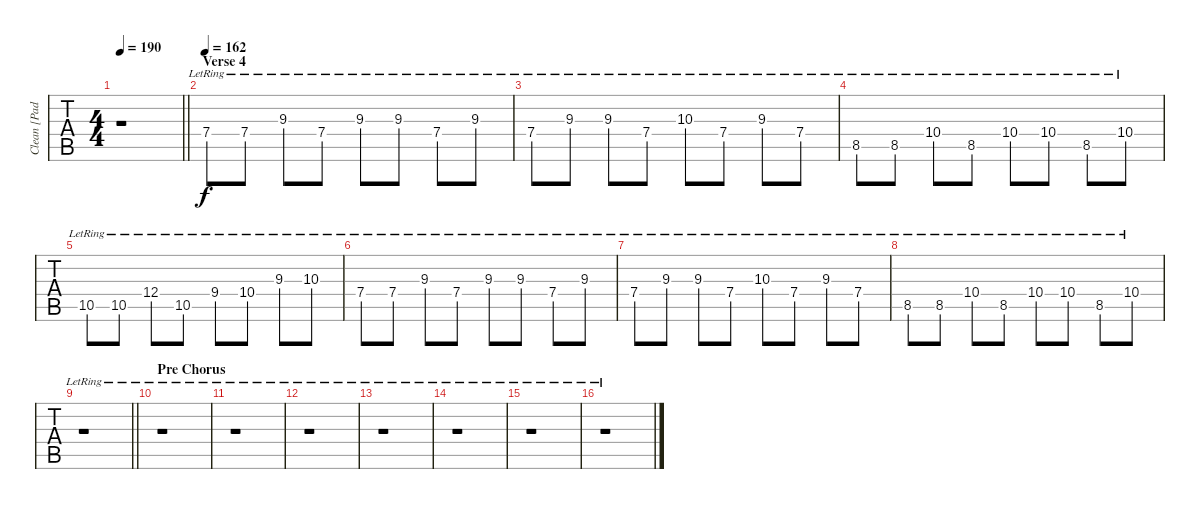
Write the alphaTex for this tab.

\track ("Clean [Padge]" "Clean [Pad") {instrument electricguitarclean}
\staff {tabs}
\tuning (D4 A3 F3 C3 G2 C2) {hide}
\ts (4 4)
\tempo 190
\clef g2
\barLineRight lightlight
\ks c
r.1{dy f} |
\section ("" "Verse 4")
\tempo 162
7.4{lr}.8 7.4{lr}.8 9.3{lr}.8 7.4{lr}.8 9.3{lr}.8 9.3{lr}.8 7.4{lr}.8 9.3{lr}.8 |
7.4{lr}.8 9.3{lr}.8 9.3{lr}.8 7.4{lr}.8 10.3{lr}.8 7.4{lr}.8 9.3{lr}.8 7.4{lr}.8 |
8.5{lr}.8 8.5{lr}.8 10.4{lr}.8 8.5{lr}.8 10.4{lr}.8 10.4{lr}.8 8.5{lr}.8 10.4{lr}.8 |
10.5{lr}.8 10.5{lr}.8 12.4{lr}.8 10.5{lr}.8 9.4{lr}.8 10.4{lr}.8 9.3{lr}.8 10.3{lr}.8 |
7.4{lr}.8 7.4{lr}.8 9.3{lr}.8 7.4{lr}.8 9.3{lr}.8 9.3{lr}.8 7.4{lr}.8 9.3{lr}.8 |
7.4{lr}.8 9.3{lr}.8 9.3{lr}.8 7.4{lr}.8 10.3{lr}.8 7.4{lr}.8 9.3{lr}.8 7.4{lr}.8 |
8.5{lr}.8 8.5{lr}.8 10.4{lr}.8 8.5{lr}.8 10.4{lr}.8 10.4{lr}.8 8.5{lr}.8 10.4{lr}.8 |
\barLineRight lightlight
r.1 |
\section ("" "Pre Chorus")
r.1 |
r.1 |
r.1 |
r.1 |
r.1 |
r.1 |
r.1
